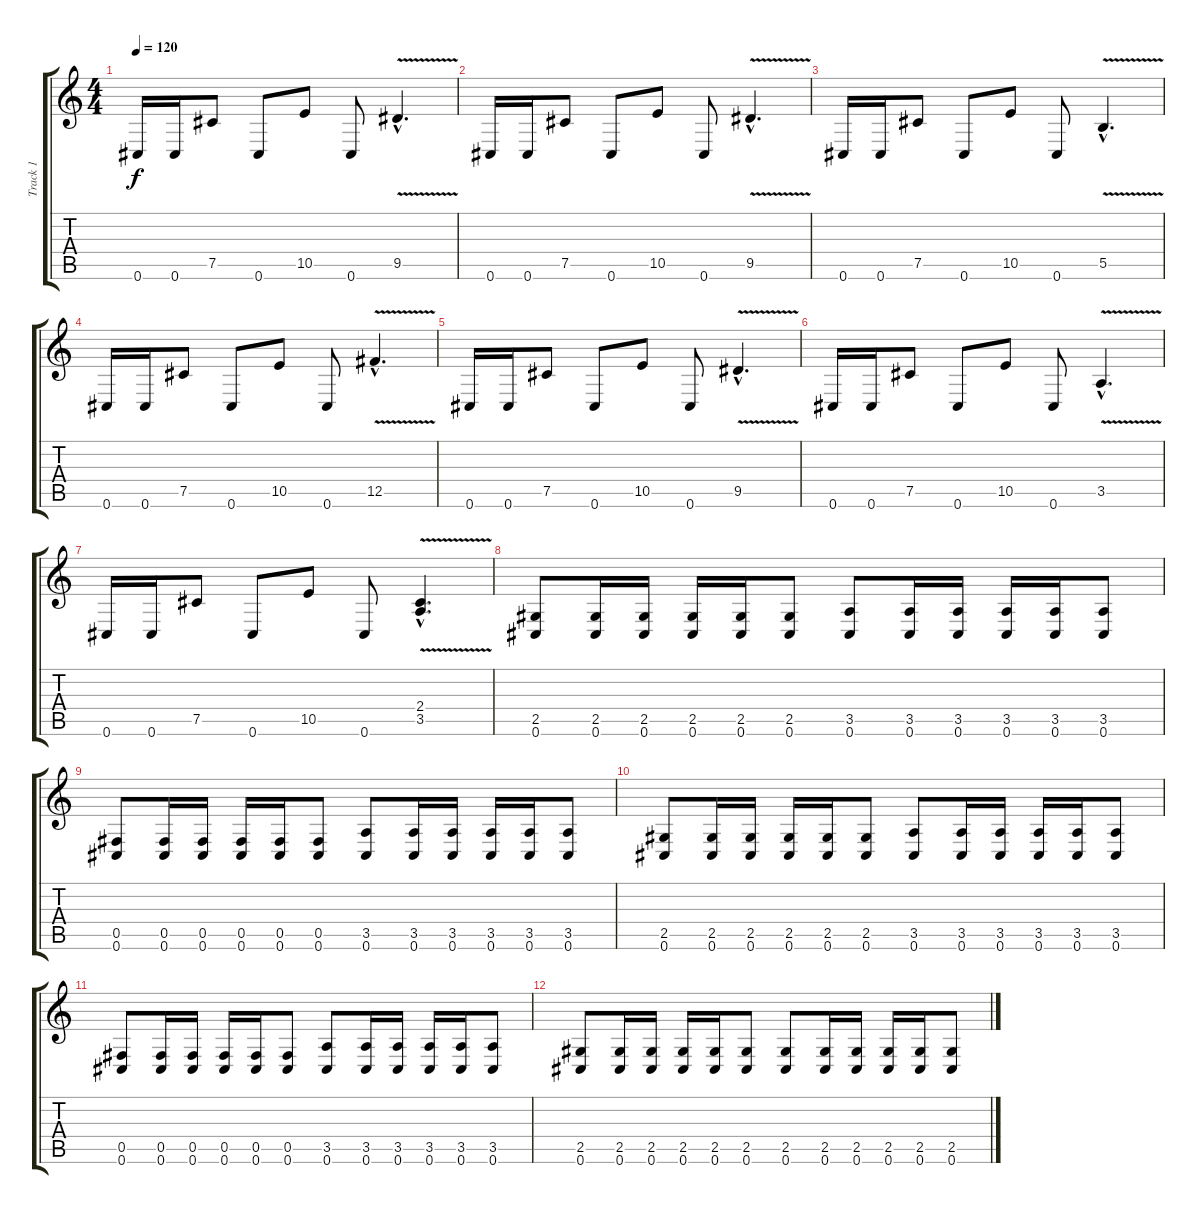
\track ("Track 1" "Track 1") {instrument distortionguitar}
\staff {score tabs}
\tuning (Db4 Ab3 E3 B2 Gb2 Db2) {hide}
\ts (4 4)
\tempo 120
\clef g2
\ks c
0.6.16{dy f} 0.6.16 7.5.8 0.6.8 10.5.8 0.6.8 9.5{v hac}.4{d} |
0.6.16 0.6.16 7.5.8 0.6.8 10.5.8 0.6.8 9.5{v hac}.4{d} |
0.6.16 0.6.16 7.5.8 0.6.8 10.5.8 0.6.8 5.5{v hac}.4{d} |
0.6.16 0.6.16 7.5.8 0.6.8 10.5.8 0.6.8 12.5{v hac}.4{d} |
0.6.16 0.6.16 7.5.8 0.6.8 10.5.8 0.6.8 9.5{v hac}.4{d} |
0.6.16 0.6.16 7.5.8 0.6.8 10.5.8 0.6.8 3.5{v hac}.4{d} |
0.6.16 0.6.16 7.5.8 0.6.8 10.5.8 0.6.8 (2.4{v hac} 3.5{v hac}).4{d} |
(2.5 0.6).8 (2.5 0.6).16 (2.5 0.6).16 (2.5 0.6).16 (2.5 0.6).16 (2.5 0.6).8 (3.5 0.6).8 (3.5 0.6).16 (3.5 0.6).16 (3.5 0.6).16 (3.5 0.6).16 (3.5 0.6).8 |
(0.5 0.6).8 (0.5 0.6).16 (0.5 0.6).16 (0.5 0.6).16 (0.5 0.6).16 (0.5 0.6).8 (3.5 0.6).8 (3.5 0.6).16 (3.5 0.6).16 (3.5 0.6).16 (3.5 0.6).16 (3.5 0.6).8 |
(2.5 0.6).8 (2.5 0.6).16 (2.5 0.6).16 (2.5 0.6).16 (2.5 0.6).16 (2.5 0.6).8 (3.5 0.6).8 (3.5 0.6).16 (3.5 0.6).16 (3.5 0.6).16 (3.5 0.6).16 (3.5 0.6).8 |
(0.5 0.6).8 (0.5 0.6).16 (0.5 0.6).16 (0.5 0.6).16 (0.5 0.6).16 (0.5 0.6).8 (3.5 0.6).8 (3.5 0.6).16 (3.5 0.6).16 (3.5 0.6).16 (3.5 0.6).16 (3.5 0.6).8 |
(2.5 0.6).8 (2.5 0.6).16 (2.5 0.6).16 (2.5 0.6).16 (2.5 0.6).16 (2.5 0.6).8 (2.5 0.6).8 (2.5 0.6).16 (2.5 0.6).16 (2.5 0.6).16 (2.5 0.6).16 (2.5 0.6).8
